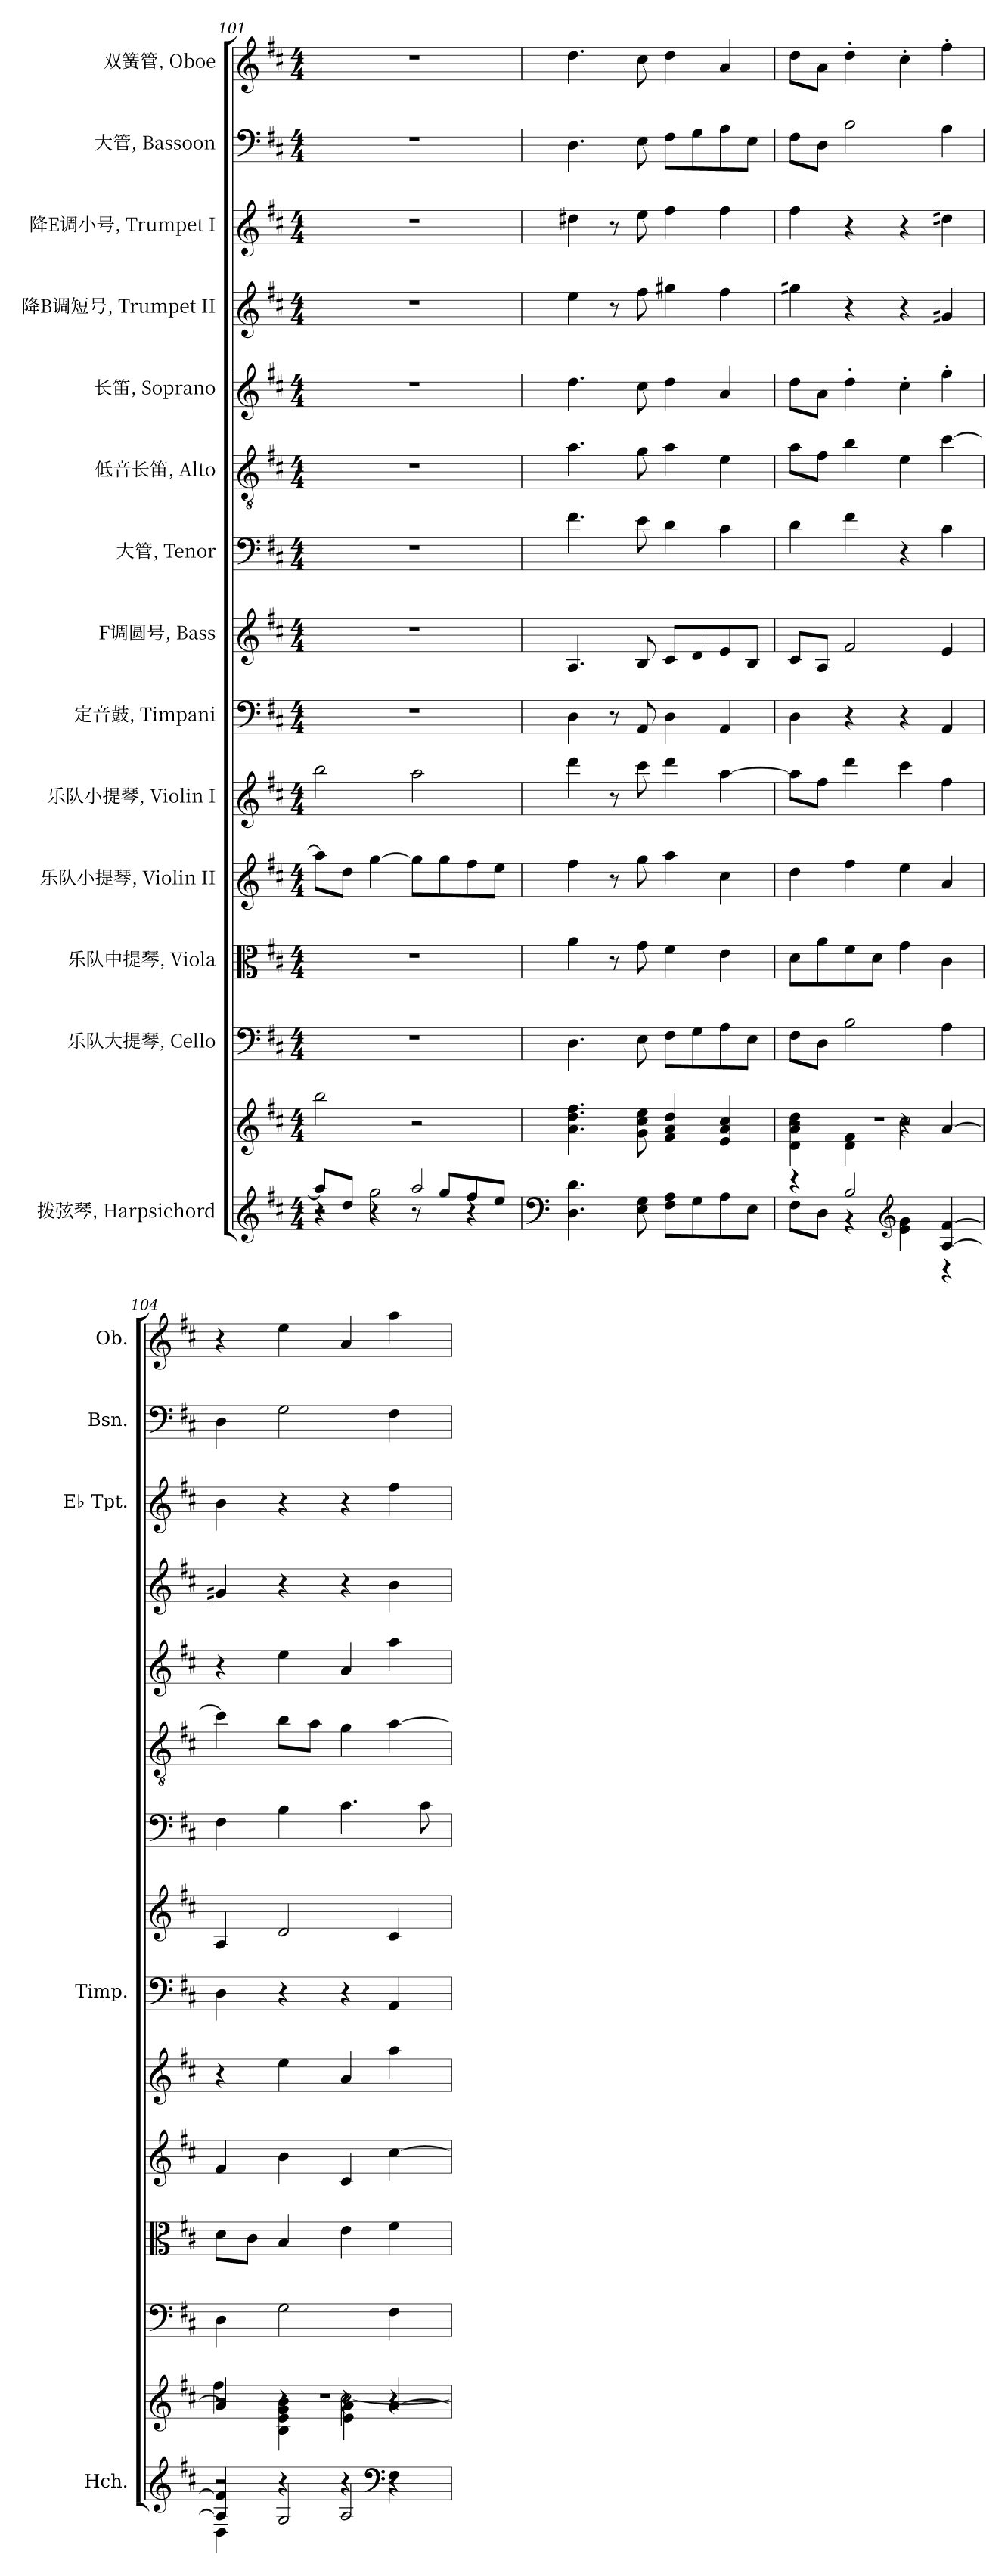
**kern	**kern	**kern	**kern	**kern	**kern	**kern	**kern	**kern	**kern	**kern	**kern	**kern	**kern	**kern
*part14	*part14	*part13	*part12	*part11	*part10	*part9	*part8	*part7	*part6	*part5	*part4	*part3	*part2	*part1
*staff15	*staff14	*staff13	*staff12	*staff11	*staff10	*staff9	*staff8	*staff7	*staff6	*staff5	*staff4	*staff3	*staff2	*staff1
*I"拨弦琴, Harpsichord	*	*I"乐队大提琴, Cello	*I"乐队中提琴, Viola	*I"乐队小提琴, Violin II	*I"乐队小提琴, Violin I	*I"定音鼓, Timpani	*I"F调圆号, Bass	*I"大管, Tenor	*I"低音长笛, Alto	*I"长笛, Soprano	*I"降B调短号, Trumpet II	*I"降E调小号, Trumpet I	*I"大管, Bassoon	*I"双簧管, Oboe
*I'Hch.	*	*	*	*	*	*I'Timp.	*	*	*	*	*	*I'E♭ Tpt.	*I'Bsn.	*I'Ob.
*clefG2	*clefG2	*clefF4	*clefC3	*clefG2	*clefG2	*clefF4	*clefG2	*clefF4	*clefGv2	*clefG2	*clefG2	*clefG2	*clefF4	*clefG2
*	*	*	*	*	*	*	*ITrd4c7	*	*	*	*ITrd1c2	*ITrd1c2	*	*
*k[f#c#]	*k[f#c#]	*k[f#c#]	*k[f#c#]	*k[f#c#]	*k[f#c#]	*k[f#c#]	*k[f#]	*k[f#c#]	*k[f#c#]	*k[f#c#]	*k[]	*k[]	*k[f#c#]	*k[f#c#]
*M4/4	*M4/4	*M4/4	*M4/4	*M4/4	*M4/4	*M4/4	*M4/4	*M4/4	*M4/4	*M4/4	*M4/4	*M4/4	*M4/4	*M4/4
=101	=101	=101	=101	=101	=101	=101	=101	=101	=101	=101	=101	=101	=101	=101
*^	*	*	*	*	*	*	*	*	*	*	*	*	*	*
*	*^	*	*	*	*	*	*	*	*	*	*	*	*	*	*
2r	4r	8aa/L]	2bb\	1r	1r	8aa\L]	2bb\	1r	1r	1r	1r	1r	1r	1r	1r	1r
.	.	8dd/J	.	.	.	8dd\J	.	.	.	.	.	.	.	.	.	.
.	2gg\	4r	.	.	.	[4gg\	.	.	.	.	.	.	.	.	.	.
2aa/	.	8r	2r	.	.	8gg\L]	2aa\	.	.	.	.	.	.	.	.	.
.	.	8gg/L	.	.	.	8gg\	.	.	.	.	.	.	.	.	.	.
.	4r	8ff#/	.	.	.	8ff#\	.	.	.	.	.	.	.	.	.	.
.	.	8ee/J	.	.	.	8ee\J	.	.	.	.	.	.	.	.	.	.
*v	*v	*v	*	*	*	*	*	*	*	*	*	*	*	*	*	*
=102	=102	=102	=102	=102	=102	=102	=102	=102	=102	=102	=102	=102	=102	=102
*clefF4	*	*	*	*	*	*	*	*	*	*	*	*	*	*
4.D\ 4.d\	4.a\ 4.dd\ 4.ff#\	4.D\	4a\	4ff#\	4ddd\	4D\	4.D/	4.f#\	4.a\	4.dd\	4dd\	4cc#X\	4.D\	4.dd\
.	.	.	8r	8r	8r	8r	.	.	.	.	8r	8r	.	.
8E\ 8G\	8g\ 8cc#\ 8ee\	8E\	8g\	8gg\	8ccc#\	8AA/	8E/	8e\	8g\	8cc#\	8ee\	8dd\	8E\	8cc#\
8F#\ 8A\L	4f#/ 4a/ 4dd/	8F#\L	4f#\	4aa\	4ddd\	4D\	8F#/L	4d\	4a\	4dd\	4ff#X\	4ee\	8F#\L	4dd\
8G\	.	8G\	.	.	.	.	8G/	.	.	.	.	.	8G\	.
8A\	4e/ 4a/ 4cc#/	8A\	4e\	4cc#\	[4aa\	4AA/	8A/	4c#\	4e\	4a/	4ee\	4ee\	8A\	4a/
8E\J	.	8E\J	.	.	.	.	8E/J	.	.	.	.	.	8E\J	.
!!LO:PB:g=z
=103	=103	=103	=103	=103	=103	=103	=103	=103	=103	=103	=103	=103	=103	=103
*^	*^	*	*	*	*	*	*	*	*	*	*	*	*	*
*	*	*	*^	*	*	*	*	*	*	*	*	*	*	*	*	*
*	*	*	*	*^	*	*	*	*	*	*	*	*	*	*	*	*	*
4r	8F#\L	1r	2r	2r	4d\ 4a\ 4dd\	8F#\L	8d\L	4dd\	8aa\L]	4D\	8F#/L	4d\	8a\L	8dd\L	4ff#X\	4ee\	8F#\L	8dd\L
.	8D\J	.	.	.	.	8D\J	8a\	.	8ff#\J	.	8D/J	.	8f#\J	8a\J	.	.	8D\J	8a\J
2B/	4r	.	.	.	4d\ 4f#\	2B\	8f#\	4ff#\	4ddd\	4r	2B/	4f#\	4b\	4dd'\	4r	4r	2B\	4dd'\
.	.	.	.	.	.	.	8d\J	.	.	.	.	.	.	.	.	.	.	.
*clefG2	*	*	*	*	*	*	*	*	*	*	*	*	*	*	*	*	*	*
.	4e\ 4g\	.	2cc#\	4r	2r	.	4g\	4ee\	4ccc#\	4r	.	4r	4e\	4cc#'\	4r	4r	.	4cc#'\
[4A/ [4f#/	4r	.	.	[4a/	.	4A\	4c#\	4a/	4ff#\	4AA/	4A/	4c#\	[4cc#\	4ff#'\	4f#X/	4cc#X\	4A\	4ff#'\
=104	=104	=104	=104	=104	=104	=104	=104	=104	=104	=104	=104	=104	=104	=104	=104	=104	=104	=104
*	*^	*	*	*	*	*	*	*	*	*	*	*	*	*	*	*	*	*
4A/] 4f#/]	4D\	2r	1r	2r	4a/]	4ff#\	4D\	8d\L	4f#/	4r	4D\	4D/	4F#\	4cc#\]	4r	4f#X/	4a\	4D\	4r
.	.	.	.	.	.	.	.	8c#\J	.	.	.	.	.	.	.	.	.	.	.
2G/	4r	.	.	.	4r	4B\ 4e\ 4g\ 4b\	2G\	4B/	4b\	4ee\	4r	2G/	4B\	8b\L	4ee\	4r	4r	2G\	4ee\
.	.	.	.	.	.	.	.	.	.	.	.	.	.	8a\J	.	.	.	.	.
.	4r	2A/	.	[2cc#\	4r	4e\ 4a\	.	4e\	4c#/	4a/	4r	.	4.c#\	4g\	4a/	4r	4r	.	4a/
*clefF4	*	*	*	*	*	*	*	*	*	*	*	*	*	*	*	*	*	*	*
4r	4F#\	.	.	.	[4a/	4r	4F#\	4f#\	[4cc#\	4aa\	4AA/	4F#/	.	[4a\	4aa\	4a\	4ee\	4F#\	4aa\
.	.	.	.	.	.	.	.	.	.	.	.	.	8c#\	.	.	.	.	.	.
*v	*v	*v	*	*	*	*	*	*	*	*	*	*	*	*	*	*	*	*	*
*	*v	*v	*v	*v	*	*	*	*	*	*	*	*	*	*	*	*	*
=	=	=	=	=	=	=	=	=	=	=	=	=	=	=
*-	*-	*-	*-	*-	*-	*-	*-	*-	*-	*-	*-	*-	*-	*-
